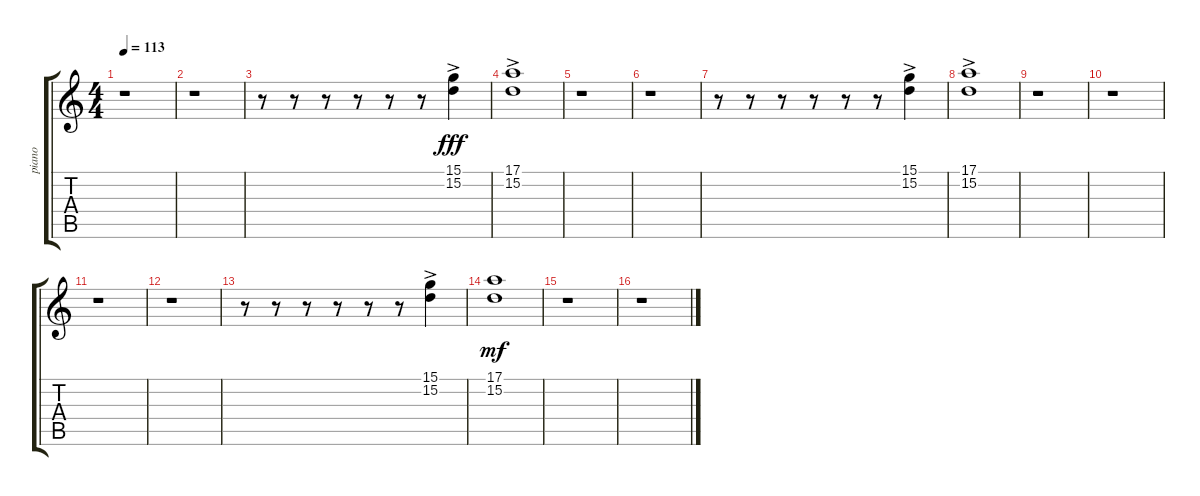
\track ("piano" "piano") {instrument electricgrandpiano}
\staff {score tabs}
\tuning (E4 B3 G3 D3 A2 E2) {hide}
\ts (4 4)
\tempo 113
\clef g2
\ks c
r.1{dy fff} |
r.1 |
r.8 r.8 r.8 r.8 r.8 r.8 (15.1 15.2{ac}).4 |
(17.1 15.2{ac}).1 |
r.1 |
r.1 |
r.8 r.8 r.8 r.8 r.8 r.8 (15.1 15.2{ac}).4 |
(17.1 15.2{ac}).1 |
r.1 |
r.1 |
r.1 |
r.1 |
r.8 r.8 r.8 r.8 r.8 r.8 (15.1 15.2{ac}).4 |
(17.1 15.2).1{dy mf} |
r.1 |
r.1
